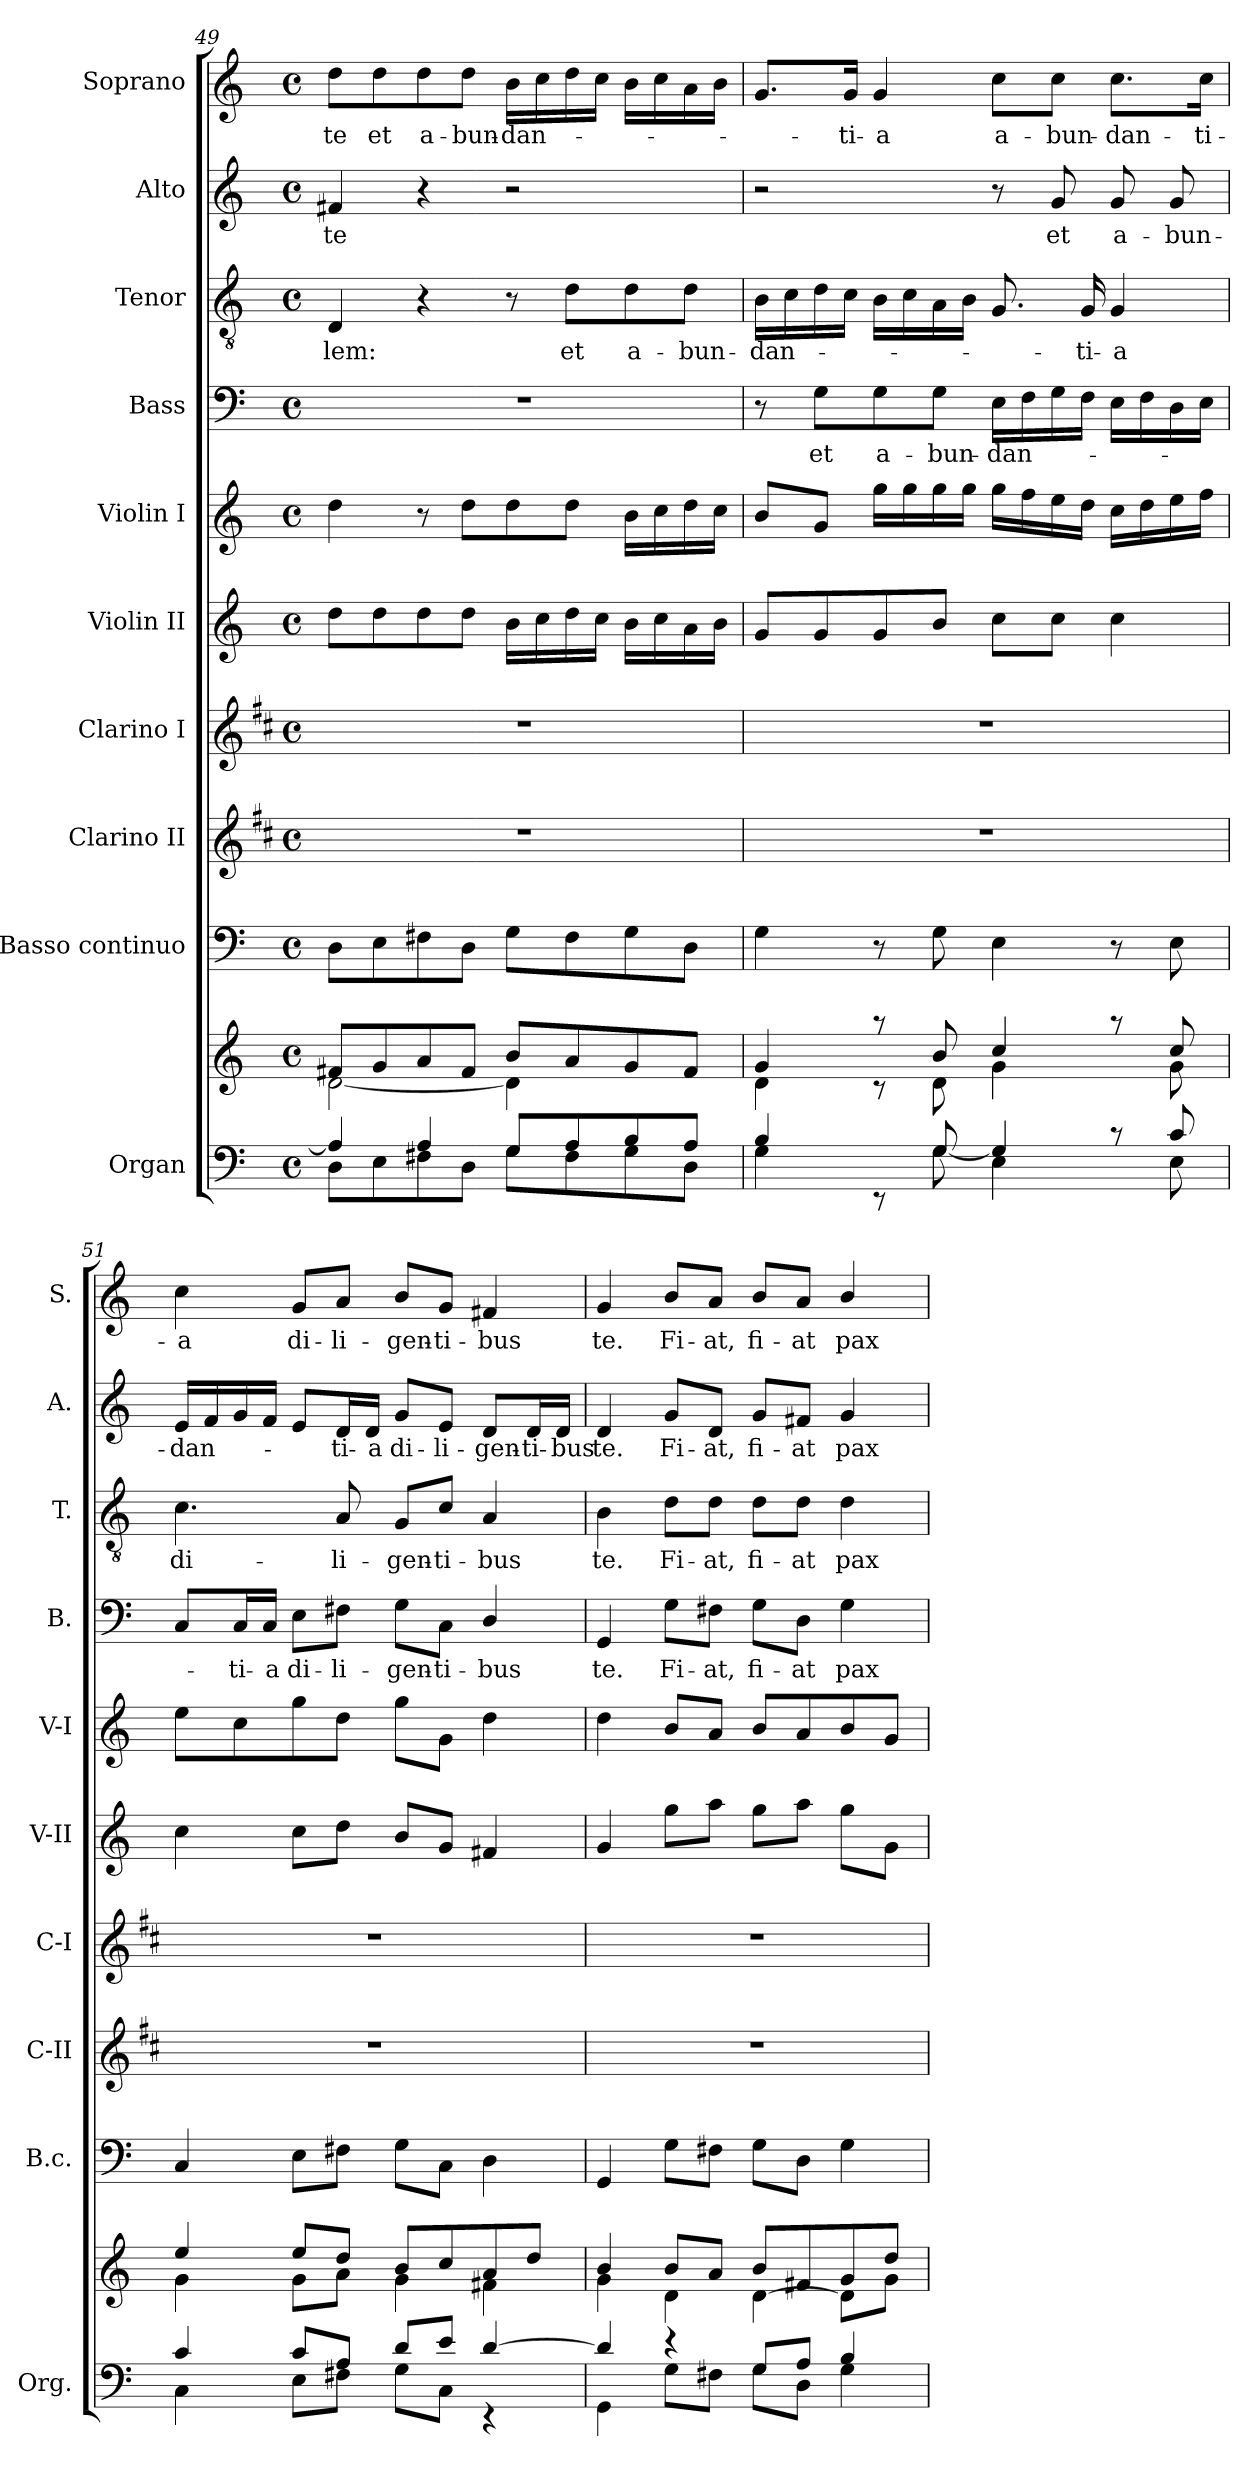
**kern	**kern	**kern	**kern	**kern	**kern	**kern	**kern	**text	**kern	**text	**kern	**text	**kern	**text
*part10	*part10	*part9	*part8	*part7	*part6	*part5	*part4	*part4	*part3	*part3	*part2	*part2	*part1	*part1
*staff11	*staff10	*staff9	*staff8	*staff7	*staff6	*staff5	*staff4	*staff4	*staff3	*staff3	*staff2	*staff2	*staff1	*staff1
*I"Organ	*	*I"Basso  continuo	*I"Clarino II	*I"Clarino I	*I"Violin II	*I"Violin I	*I"Bass	*	*I"Tenor	*	*I"Alto	*	*I"Soprano	*
*I'Org.	*	*I'B.c.	*I'C-II	*I'C-I	*I'V-II	*I'V-I	*I'B.	*	*I'T.	*	*I'A.	*	*I'S.	*
!!LO:PB:g=z
*clefF4	*clefG2	*clefF4	*clefG2	*clefG2	*clefG2	*clefG2	*clefF4	*	*clefGv2	*	*clefG2	*	*clefG2	*
*	*	*	*ITrd1c2	*ITrd1c2	*	*	*	*	*	*	*	*	*	*
*k[]	*k[]	*k[]	*k[]	*k[]	*k[]	*k[]	*k[]	*	*k[]	*	*k[]	*	*k[]	*
*C:	*C:	*C:	*C:	*C:	*C:	*C:	*C:	*	*C:	*	*C:	*	*C:	*
*M4/4	*M4/4	*M4/4	*M4/4	*M4/4	*M4/4	*M4/4	*M4/4	*	*M4/4	*	*M4/4	*	*M4/4	*
*met(c)	*met(c)	*met(c)	*met(c)	*met(c)	*met(c)	*met(c)	*met(c)	*	*met(c)	*	*met(c)	*	*met(c)	*
=49	=49	=49	=49	=49	=49	=49	=49	=49	=49	=49	=49	=49	=49	=49
*^	*^	*	*	*	*	*	*	*	*	*	*	*	*	*
*	*^	*	*	*	*	*	*	*	*	*	*	*	*	*	*	*
!	!	!	!	!	!	!	!	!	!	!	!	!	!LO:LY:b	!	!LO:LY:b	!	!LO:LY:b
4A/]	8D\L	1ryy	8f#X/L	[<2d\	8D\L	1r	1r	8dd\L	4dd\	1r	.	4D/	-lem:	4f#X/	-te	8dd\L	-te
!	!	!	!	!	!	!	!	!	!	!	!	!	!	!	!	!	!LO:LY:b
.	8E\	.	8g/	.	8E\	.	.	8dd\	.	.	.	.	.	.	.	8dd\	et
!	!	!	!	!	!	!	!	!	!	!	!	!	!	!	!	!	!LO:LY:b
4A/	8F#X\	.	8a/	.	8F#X\	.	.	8dd\	8r	.	.	4r	.	4r	.	8dd\	a-
!	!	!	!	!	!	!	!	!	!	!	!	!	!	!	!	!	!LO:LY:b
.	8D\J	.	8f#/J	.	8D\J	.	.	8dd\J	8dd\L	.	.	.	.	.	.	8dd\J	-bun-
!	!	!	!	!	!	!	!	!	!	!	!	!	!	!	!	!	!LO:LY:b
8G/L	8G\L	.	8b/L	4d\]	8G\L	.	.	16b\LL	8dd\	.	.	8r	.	2r	.	16b\LL	-dan-
.	.	.	.	.	.	.	.	16cc\	.	.	.	.	.	.	.	16cc\	.
!	!	!	!	!	!	!	!	!	!	!	!	!	!LO:LY:b	!	!	!	!
8A/	8F#\	.	8a/	.	8F#\	.	.	16dd\	8dd\J	.	.	8d\L	et	.	.	16dd\	.
.	.	.	.	.	.	.	.	16cc\JJ	.	.	.	.	.	.	.	16cc\JJ	.
!	!	!	!	!	!	!	!	!	!	!	!	!	!LO:LY:b	!	!	!	!
8B/	8G\	.	8g/	4ryy	8G\	.	.	16b\LL	16b\LL	.	.	8d\	a-	.	.	16b\LL	.
.	.	.	.	.	.	.	.	16cc\	16cc\	.	.	.	.	.	.	16cc\	.
!	!	!	!	!	!	!	!	!	!	!	!	!	!LO:LY:b	!	!	!	!
8A/J	8D\J	.	8f#/J	.	8D\J	.	.	16a\	16dd\	.	.	8d\J	-bun-	.	.	16a\	.
.	.	.	.	.	.	.	.	16b\JJ	16cc\JJ	.	.	.	.	.	.	16b\JJ	.
*	*v	*v	*	*	*	*	*	*	*	*	*	*	*	*	*	*	*
=50	=50	=50	=50	=50	=50	=50	=50	=50	=50	=50	=50	=50	=50	=50	=50	=50
!	!	!	!	!	!	!	!	!	!	!	!	!LO:LY:b	!	!	!	!
4B/	4G\	4g/	4d\	4G\	1r	1r	8g/L	8b/L	8r	.	16B\LL	-dan-	2r	.	8.g/L	.
.	.	.	.	.	.	.	.	.	.	.	16c\	.	.	.	.	.
!	!	!	!	!	!	!	!	!	!	!LO:LY:b	!	!	!	!	!	!
.	.	.	.	.	.	.	8g/	8g/J	8G\L	et	16d\	.	.	.	.	.
!	!	!	!	!	!	!	!	!	!	!	!	!	!	!	!	!LO:LY:b
.	.	.	.	.	.	.	.	.	.	.	16c\JJ	.	.	.	16g/Jk	-ti-
!	!	!	!	!	!	!	!	!	!	!LO:LY:b	!	!	!	!	!	!LO:LY:b
8ryy	8rEE	8raa	8rc	8r	.	.	8g/	16gg\LL	8G\	a-	16B\LL	.	.	.	4g/	-a
.	.	.	.	.	.	.	.	16gg\	.	.	16c\	.	.	.	.	.
!	!	!	!	!	!	!	!	!	!	!LO:LY:b	!	!	!	!	!	!
8G/	[>8G\	8b/	8d\	8G\	.	.	8b/J	16gg\	8G\J	-bun-	16A\	.	.	.	.	.
.	.	.	.	.	.	.	.	16gg\JJ	.	.	16B\JJ	.	.	.	.	.
!	!	!	!	!	!	!	!	!	!	!LO:LY:b	!	!	!	!	!	!LO:LY:b
4E\	4G/]	4cc/	4g\	4E\	.	.	8cc\L	16gg\LL	16E\LL	-dan-	8.G/	.	8r	.	8cc\L	a-
.	.	.	.	.	.	.	.	16ff\	16F\	.	.	.	.	.	.	.
!	!	!	!	!	!	!	!	!	!	!	!	!	!	!LO:LY:b	!	!LO:LY:b
.	.	.	.	.	.	.	8cc\J	16ee\	16G\	.	.	.	8g/	et	8cc\J	-bun-
!	!	!	!	!	!	!	!	!	!	!	!	!LO:LY:b	!	!	!	!
.	.	.	.	.	.	.	.	16dd\JJ	16F\JJ	.	16G/	-ti-	.	.	.	.
!	!	!	!	!	!	!	!	!	!	!	!	!LO:LY:b	!	!LO:LY:b	!	!LO:LY:b
8rc	8ryy	8raa	8ryy	8r	.	.	4cc\	16cc\LL	16E\LL	.	4G/	-a	8g/	a-	8.cc\L	-dan-
.	.	.	.	.	.	.	.	16dd\	16F\	.	.	.	.	.	.	.
!	!	!	!	!	!	!	!	!	!	!	!	!	!	!LO:LY:b	!	!
8E\	8c/	8cc/	8g\	8E\	.	.	.	16ee\	16D\	.	.	.	8g/	-bun-	.	.
!	!	!	!	!	!	!	!	!	!	!	!	!	!	!	!	!LO:LY:b
.	.	.	.	.	.	.	.	16ff\JJ	16E\JJ	.	.	.	.	.	16cc\Jk	-ti-
=51	=51	=51	=51	=51	=51	=51	=51	=51	=51	=51	=51	=51	=51	=51	=51	=51
!	!	!	!	!	!	!	!	!	!	!	!	!LO:LY:b	!	!LO:LY:b	!	!LO:LY:b
4c/	4C\	4ee/	4g\	4C/	1r	1r	4cc\	8ee\L	8C/L	.	4.c\	di-	16e/LL	-dan-	4cc\	-a
.	.	.	.	.	.	.	.	.	.	.	.	.	16f/	.	.	.
!	!	!	!	!	!	!	!	!	!	!LO:LY:b	!	!	!	!	!	!
.	.	.	.	.	.	.	.	8cc\	16C/L	-ti-	.	.	16g/	.	.	.
!	!	!	!	!	!	!	!	!	!	!LO:LY:b	!	!	!	!	!	!
.	.	.	.	.	.	.	.	.	16C/JJ	-a	.	.	16f/JJ	.	.	.
!	!	!	!	!	!	!	!	!	!	!LO:LY:b	!	!	!	!	!	!LO:LY:b
8c/L	8E\L	8ee/L	8g\L	8E\L	.	.	8cc\L	8gg\	8E\L	di-	.	.	8e/L	.	8g/L	di-
!	!	!	!	!	!	!	!	!	!	!LO:LY:b	!	!LO:LY:b	!	!LO:LY:b	!	!LO:LY:b
8A/J	8F#X\J	8dd/J	8a\J	8F#X\J	.	.	8dd\J	8dd\J	8F#X\J	-li-	8A/	-li-	16d/L	-ti-	8a/J	-li-
!	!	!	!	!	!	!	!	!	!	!	!	!	!	!LO:LY:b	!	!
.	.	.	.	.	.	.	.	.	.	.	.	.	16d/JJ	-a	.	.
!	!	!	!	!	!	!	!	!	!	!LO:LY:b	!	!LO:LY:b	!	!LO:LY:b	!	!LO:LY:b
8d/L	8G\L	8b/L	4g\	8G\L	.	.	8b/L	8gg\L	8G\L	-gen-	8G/L	-gen-	8g/L	di-	8b/L	-gen-
!	!	!	!	!	!	!	!	!	!	!LO:LY:b	!	!LO:LY:b	!	!LO:LY:b	!	!LO:LY:b
8e/J	8C\J	8cc/	.	8C\J	.	.	8g/J	8g\J	8C\J	-ti-	8c/J	-ti-	8e/J	-li-	8g/J	-ti-
!	!	!	!	!	!	!	!	!	!	!LO:LY:b	!	!LO:LY:b	!	!LO:LY:b	!	!LO:LY:b
[>4d/	4rEE	8a/	4f#X\	4D\	.	.	4f#X/	4dd\	4D/	-bus	4A/	-bus	8d/L	-gen-	4f#X/	-bus
!	!	!	!	!	!	!	!	!	!	!	!	!	!	!LO:LY:b	!	!
.	.	8dd/J	.	.	.	.	.	.	.	.	.	.	16d/L	-ti-	.	.
!	!	!	!	!	!	!	!	!	!	!	!	!	!	!LO:LY:b	!	!
.	.	.	.	.	.	.	.	.	.	.	.	.	16d/JJ	-bus	.	.
=52	=52	=52	=52	=52	=52	=52	=52	=52	=52	=52	=52	=52	=52	=52	=52	=52
!	!	!	!	!	!	!	!	!	!	!LO:LY:b	!	!LO:LY:b	!	!LO:LY:b	!	!LO:LY:b
4d/]	4GG\	4b/	4g\	4GG/	1r	1r	4g/	4dd\	4GG/	te.	4B\	te.	4d/	te.	4g/	te.
!	!	!	!	!	!	!	!	!	!	!LO:LY:b	!	!LO:LY:b	!	!LO:LY:b	!	!LO:LY:b
4re	8G\L	4d\	8b/L	8G\L	.	.	8gg\L	8b/L	8G\L	Fi-	8d\L	Fi-	8g/L	Fi-	8b/L	Fi-
!	!	!	!	!	!	!	!	!	!	!LO:LY:b	!	!LO:LY:b	!	!LO:LY:b	!	!LO:LY:b
.	8F#X\J	.	8a/J	8F#X\J	.	.	8aa\J	8a/J	8F#X\J	-at,	8d\J	-at,	8d/J	-at,	8a/J	-at,
!	!	!	!	!	!	!	!	!	!	!LO:LY:b	!	!LO:LY:b	!	!LO:LY:b	!	!LO:LY:b
8G/L	8G\L	[<4d\	8b/L	8G\L	.	.	8gg\L	8b/L	8G\L	fi-	8d\L	fi-	8g/L	fi-	8b/L	fi-
!	!	!	!	!	!	!	!	!	!	!LO:LY:b	!	!LO:LY:b	!	!LO:LY:b	!	!LO:LY:b
8A/J	8D\J	.	8f#X/	8D\J	.	.	8aa\J	8a/	8D\J	-at	8d\J	-at	8f#X/J	-at	8a/J	-at
!	!	!	!	!	!	!	!	!	!	!LO:LY:b	!	!LO:LY:b	!	!LO:LY:b	!	!LO:LY:b
4B/	4G\	8d\L]	8g/	4G\	.	.	8gg\L	8b/	4G\	pax	4d\	pax	4g/	pax	4b/	pax
.	.	8g\J	8dd/J	.	.	.	8g\J	8g/J	.	.	.	.	.	.	.	.
*v	*v	*	*	*	*	*	*	*	*	*	*	*	*	*	*	*
*	*v	*v	*	*	*	*	*	*	*	*	*	*	*	*	*
=	=	=	=	=	=	=	=	=	=	=	=	=	=	=
*-	*-	*-	*-	*-	*-	*-	*-	*-	*-	*-	*-	*-	*-	*-
